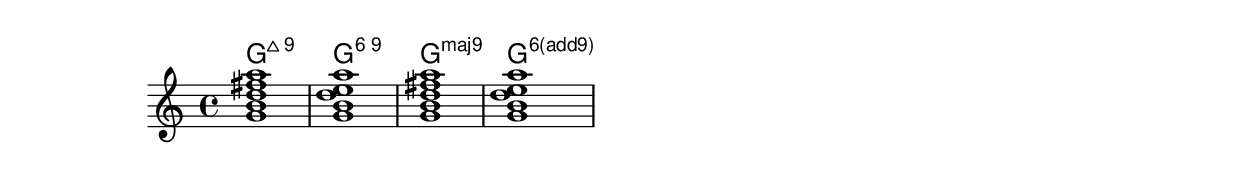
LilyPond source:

%% Do not edit this file; it is auto-generated from LSR http://lsr.dsi.unimi.it
%% This file is in the public domain.
\version "2.11.51"

\header {
  lsrtags = "chords"

  texidoces = "
Se puede usar la propiedad @code{chordNameExceptions} para
almacenar una lista de notaciones espaciales para acordes
específicos.

"
  doctitlees = "Excepciones para los nombres de acorde"

  texidoc = "
The property @code{chordNameExceptions} can be used to store a list of
special notations for specific chords. 

"
  doctitle = "Chord name exceptions"
} % begin verbatim
% modify maj9 and 6(add9)
% Exception music is chords with markups
chExceptionMusic = {
  <c e g b d'>1-\markup { \super "maj9" }
  <c e g a d'>1-\markup { \super "6(add9)" }
}

% Convert music to list and prepend to existing exceptions.
chExceptions = #( append
  ( sequential-music-to-chord-exceptions chExceptionMusic #t)
  ignatzekExceptions)

theMusic = \chordmode {
  g1:maj9 g1:6.9
  \set chordNameExceptions = #chExceptions
  g1:maj9 g1:6.9
}

\layout {
  ragged-right = ##t 
}

<< \context ChordNames \theMusic
   \context Voice \theMusic
>>  
